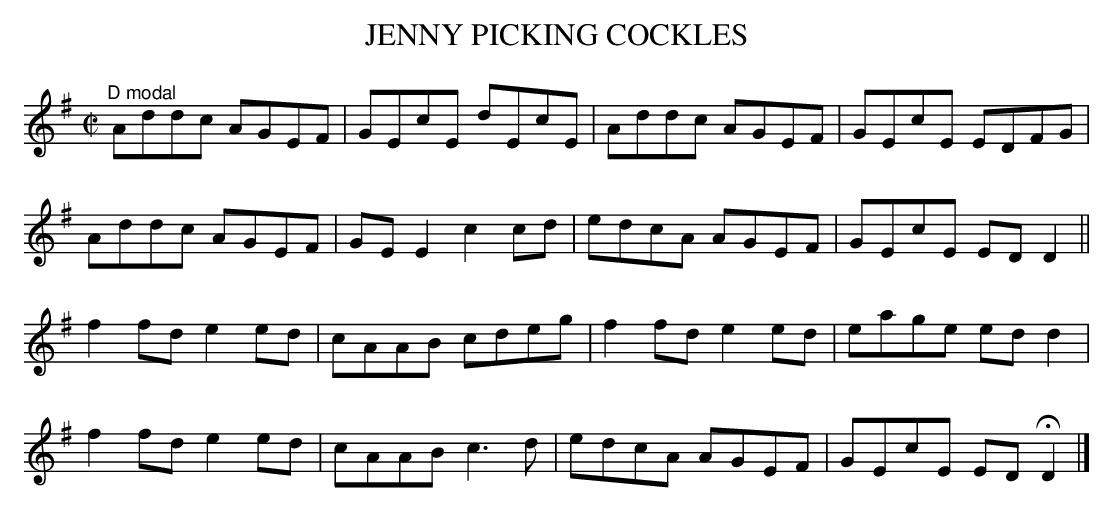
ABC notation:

X:1
T:JENNY PICKING COCKLES
tune. Usually played AA-BB roday.
M:C|
L:1/8
K:G
"^D modal"
Addc AGEF|GEcE dEcE|Addc AGEF|GEcE EDFG|
Addc AGEF|GEE2 c2cd|edcA AGEF|GEcE EDD2||
f2fd e2ed|cAAB cdeg|f2fd e2ed|eage edd2|
f2fd e2ed|cAAB c3d|edcA AGEF|GEcE EDHD2|]
